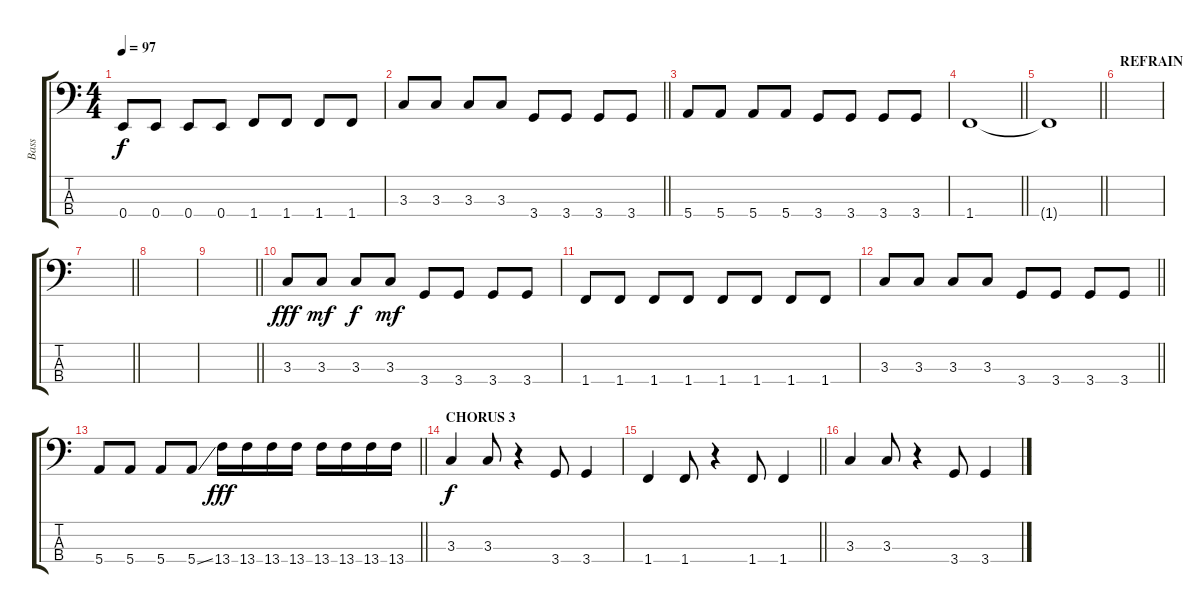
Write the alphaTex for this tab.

\track ("Bass" "Bass") {instrument electricbasspick}
\staff {score tabs}
\tuning (G2 D2 A1 E1) {hide}
\ts (4 4)
\tempo 97
\clef f4
\ks c
0.4.8{dy f} 0.4.8 0.4.8 0.4.8 1.4.8 1.4.8 1.4.8 1.4.8 |
\barLineRight lightlight
3.3.8 3.3.8 3.3.8 3.3.8 3.4.8 3.4.8 3.4.8 3.4.8 |
5.4.8 5.4.8 5.4.8 5.4.8 3.4.8 3.4.8 3.4.8 3.4.8 |
\barLineRight lightlight
1.4.1 |
\barLineRight lightlight
1.4{t}.1 |
\section ("" "REFRAIN")
|
\barLineRight lightlight
|
|
\barLineRight lightlight
|
3.3.8{dy fff} 3.3.8{dy mf} 3.3.8{dy f} 3.3.8{dy mf} 3.4.8 3.4.8 3.4.8 3.4.8 |
1.4.8 1.4.8 1.4.8 1.4.8 1.4.8 1.4.8 1.4.8 1.4.8 |
\barLineRight lightlight
3.3.8 3.3.8 3.3.8 3.3.8 3.4.8 3.4.8 3.4.8 3.4.8 |
\barLineRight lightlight
5.4.8 5.4.8 5.4.8 5.4{ss}.8 13.4.16{dy fff} 13.4.16 13.4.16 13.4.16 13.4.16 13.4.16 13.4.16 13.4.16 |
\section ("" "CHORUS 3")
3.3.4{dy f} 3.3.8 r.4 3.4.8 3.4.4 |
\barLineRight lightlight
1.4.4 1.4.8 r.4 1.4.8 1.4.4 |
3.3.4 3.3.8 r.4 3.4.8 3.4.4
